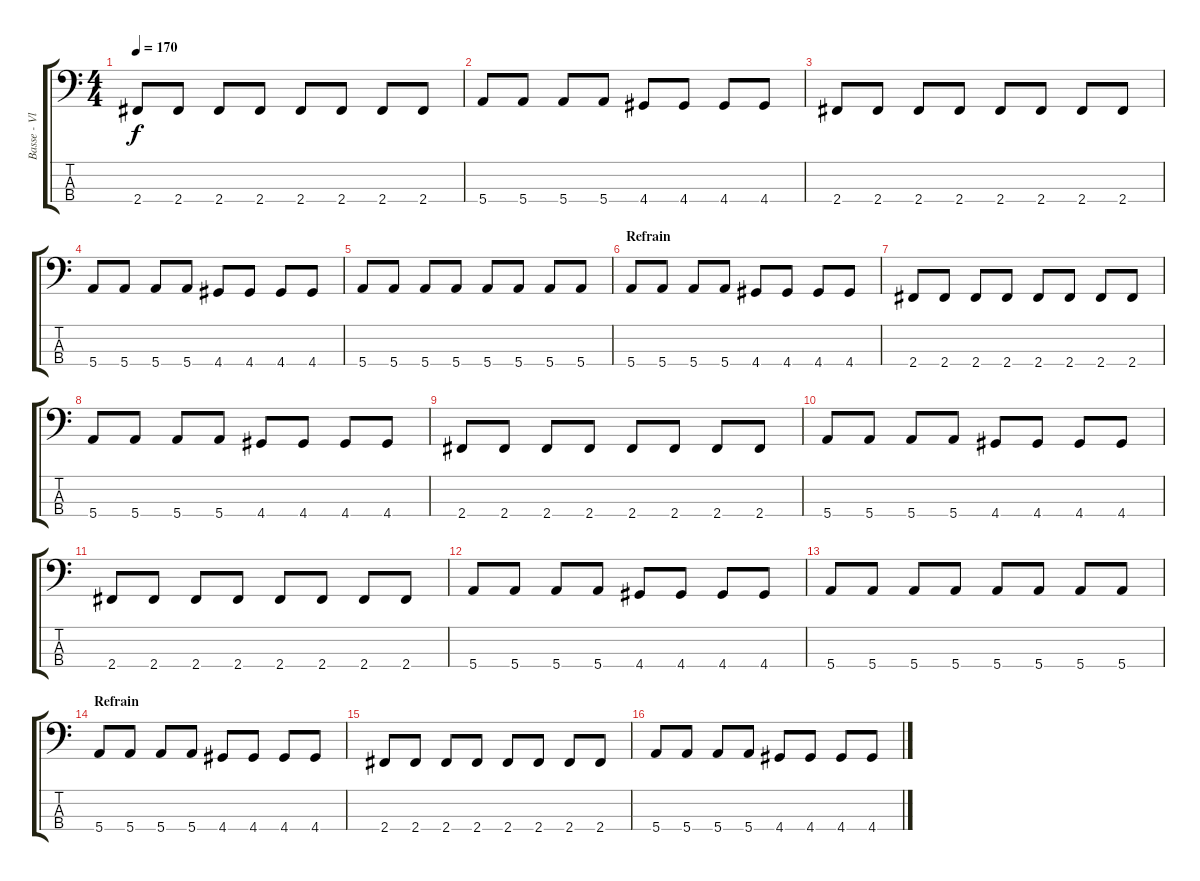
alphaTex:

\track ("Basse - Vlad" "Basse - Vl") {instrument electricbassfinger}
\staff {score tabs}
\tuning (G2 D2 A1 E1) {hide}
\ts (4 4)
\tempo 170
\clef f4
\ks c
2.4.8{dy f} 2.4.8 2.4.8 2.4.8 2.4.8 2.4.8 2.4.8 2.4.8 |
5.4.8 5.4.8 5.4.8 5.4.8 4.4.8 4.4.8 4.4.8 4.4.8 |
2.4.8 2.4.8 2.4.8 2.4.8 2.4.8 2.4.8 2.4.8 2.4.8 |
5.4.8 5.4.8 5.4.8 5.4.8 4.4.8 4.4.8 4.4.8 4.4.8 |
5.4.8 5.4.8 5.4.8 5.4.8 5.4.8 5.4.8 5.4.8 5.4.8 |
\section ("" "Refrain")
5.4.8 5.4.8 5.4.8 5.4.8 4.4.8 4.4.8 4.4.8 4.4.8 |
2.4.8 2.4.8 2.4.8 2.4.8 2.4.8 2.4.8 2.4.8 2.4.8 |
5.4.8 5.4.8 5.4.8 5.4.8 4.4.8 4.4.8 4.4.8 4.4.8 |
2.4.8 2.4.8 2.4.8 2.4.8 2.4.8 2.4.8 2.4.8 2.4.8 |
5.4.8 5.4.8 5.4.8 5.4.8 4.4.8 4.4.8 4.4.8 4.4.8 |
2.4.8 2.4.8 2.4.8 2.4.8 2.4.8 2.4.8 2.4.8 2.4.8 |
5.4.8 5.4.8 5.4.8 5.4.8 4.4.8 4.4.8 4.4.8 4.4.8 |
5.4.8 5.4.8 5.4.8 5.4.8 5.4.8 5.4.8 5.4.8 5.4.8 |
\section ("" "Refrain")
5.4.8 5.4.8 5.4.8 5.4.8 4.4.8 4.4.8 4.4.8 4.4.8 |
2.4.8 2.4.8 2.4.8 2.4.8 2.4.8 2.4.8 2.4.8 2.4.8 |
5.4.8 5.4.8 5.4.8 5.4.8 4.4.8 4.4.8 4.4.8 4.4.8
